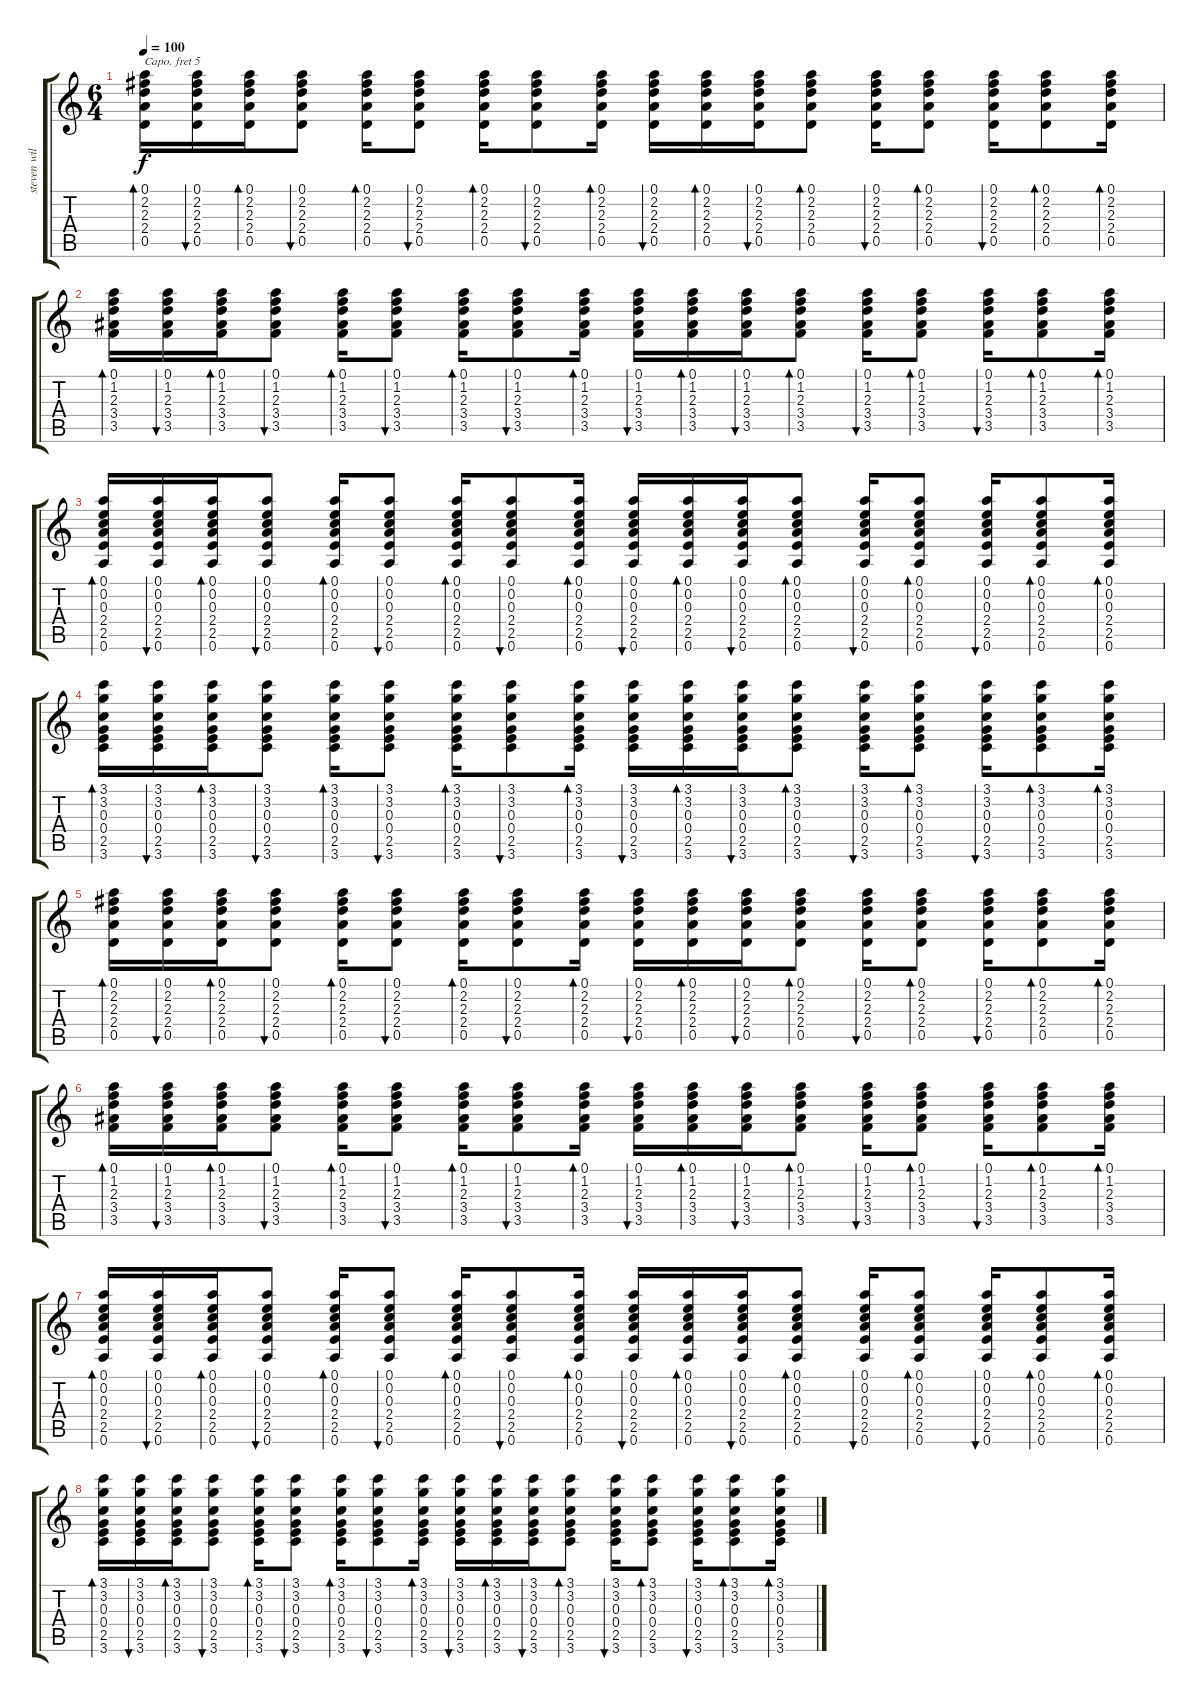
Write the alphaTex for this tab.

\track ("steven wilson" "steven wil") {instrument acousticguitarsteel}
\staff {score tabs}
\capo 5
\tuning (E4 B3 G3 D3 A2 E2) {hide}
\ts (6 4)
\tempo 100
\clef g2
\ks c
(0.1 2.2 2.3 2.4 0.5).16{bd 30 dy f volume 13} (0.1 2.2 2.3 2.4 0.5).16{bu 30} (0.1 2.2 2.3 2.4 0.5).16{bd 30} (0.1 2.2 2.3 2.4 0.5).8{bu 30} (0.1 2.2 2.3 2.4 0.5).16{bd 30} (0.1 2.2 2.3 2.4 0.5).8{bu 30} (0.1 2.2 2.3 2.4 0.5).16{bd 30} (0.1 2.2 2.3 2.4 0.5).8{bu 30} (0.1 2.2 2.3 2.4 0.5).16{bd 30} (0.1 2.2 2.3 2.4 0.5).16{bu 30} (0.1 2.2 2.3 2.4 0.5).16{bd 30} (0.1 2.2 2.3 2.4 0.5).16{bu 30} (0.1 2.2 2.3 2.4 0.5).8{bd 30} (0.1 2.2 2.3 2.4 0.5).16{bu 30} (0.1 2.2 2.3 2.4 0.5).8{bd 30} (0.1 2.2 2.3 2.4 0.5).16{bu 30} (0.1 2.2 2.3 2.4 0.5).8{bd 60} (0.1 2.2 2.3 2.4 0.5).16{bd 30} |
(0.1 1.2 2.3 3.4 3.5).16{bd 30} (0.1 1.2 2.3 3.4 3.5).16{bu 30} (0.1 1.2 2.3 3.4 3.5).16{bd 30} (0.1 1.2 2.3 3.4 3.5).8{bu 30} (0.1 1.2 2.3 3.4 3.5).16{bd 30} (0.1 1.2 2.3 3.4 3.5).8{bu 30} (0.1 1.2 2.3 3.4 3.5).16{bd 30} (0.1 1.2 2.3 3.4 3.5).8{bu 30} (0.1 1.2 2.3 3.4 3.5).16{bd 30} (0.1 1.2 2.3 3.4 3.5).16{bu 30} (0.1 1.2 2.3 3.4 3.5).16{bd 30} (0.1 1.2 2.3 3.4 3.5).16{bu 30} (0.1 1.2 2.3 3.4 3.5).8{bd 30} (0.1 1.2 2.3 3.4 3.5).16{bu 30} (0.1 1.2 2.3 3.4 3.5).8{bd 30} (0.1 1.2 2.3 3.4 3.5).16{bu 30} (0.1 1.2 2.3 3.4 3.5).8{bd 60} (0.1 1.2 2.3 3.4 3.5).16{bd 30} |
(0.1 0.2 0.3 2.4 2.5 0.6).16{bd 30} (0.1 0.2 0.3 2.4 2.5 0.6).16{bu 30} (0.1 0.2 0.3 2.4 2.5 0.6).16{bd 30} (0.1 0.2 0.3 2.4 2.5 0.6).8{bu 30} (0.1 0.2 0.3 2.4 2.5 0.6).16{bd 30} (0.1 0.2 0.3 2.4 2.5 0.6).8{bu 30} (0.1 0.2 0.3 2.4 2.5 0.6).16{bd 30} (0.1 0.2 0.3 2.4 2.5 0.6).8{bu 30} (0.1 0.2 0.3 2.4 2.5 0.6).16{bd 30} (0.1 0.2 0.3 2.4 2.5 0.6).16{bu 30} (0.1 0.2 0.3 2.4 2.5 0.6).16{bd 30} (0.1 0.2 0.3 2.4 2.5 0.6).16{bu 30} (0.1 0.2 0.3 2.4 2.5 0.6).8{bd 30} (0.1 0.2 0.3 2.4 2.5 0.6).16{bu 30} (0.1 0.2 0.3 2.4 2.5 0.6).8{bd 30} (0.1 0.2 0.3 2.4 2.5 0.6).16{bu 30} (0.1 0.2 0.3 2.4 2.5 0.6).8{bd 60} (0.1 0.2 0.3 2.4 2.5 0.6).16{bd 30} |
(3.1 3.2 0.3 0.4 2.5 3.6).16{bd 30} (3.1 3.2 0.3 0.4 2.5 3.6).16{bu 30} (3.1 3.2 0.3 0.4 2.5 3.6).16{bd 30} (3.1 3.2 0.3 0.4 2.5 3.6).8{bu 30} (3.1 3.2 0.3 0.4 2.5 3.6).16{bd 30} (3.1 3.2 0.3 0.4 2.5 3.6).8{bu 30} (3.1 3.2 0.3 0.4 2.5 3.6).16{bd 30} (3.1 3.2 0.3 0.4 2.5 3.6).8{bu 30} (3.1 3.2 0.3 0.4 2.5 3.6).16{bd 30} (3.1 3.2 0.3 0.4 2.5 3.6).16{bu 30} (3.1 3.2 0.3 0.4 2.5 3.6).16{bd 30} (3.1 3.2 0.3 0.4 2.5 3.6).16{bu 30} (3.1 3.2 0.3 0.4 2.5 3.6).8{bd 30} (3.1 3.2 0.3 0.4 2.5 3.6).16{bu 30} (3.1 3.2 0.3 0.4 2.5 3.6).8{bd 30} (3.1 3.2 0.3 0.4 2.5 3.6).16{bu 30} (3.1 3.2 0.3 0.4 2.5 3.6).8{bd 60} (3.1 3.2 0.3 0.4 2.5 3.6).16{bd 30} |
(0.1 2.2 2.3 2.4 0.5).16{bd 30 volume 11} (0.1 2.2 2.3 2.4 0.5).16{bu 30} (0.1 2.2 2.3 2.4 0.5).16{bd 30} (0.1 2.2 2.3 2.4 0.5).8{bu 30} (0.1 2.2 2.3 2.4 0.5).16{bd 30} (0.1 2.2 2.3 2.4 0.5).8{bu 30} (0.1 2.2 2.3 2.4 0.5).16{bd 30} (0.1 2.2 2.3 2.4 0.5).8{bu 30} (0.1 2.2 2.3 2.4 0.5).16{bd 30} (0.1 2.2 2.3 2.4 0.5).16{bu 30} (0.1 2.2 2.3 2.4 0.5).16{bd 30} (0.1 2.2 2.3 2.4 0.5).16{bu 30} (0.1 2.2 2.3 2.4 0.5).8{bd 30} (0.1 2.2 2.3 2.4 0.5).16{bu 30} (0.1 2.2 2.3 2.4 0.5).8{bd 30} (0.1 2.2 2.3 2.4 0.5).16{bu 30} (0.1 2.2 2.3 2.4 0.5).8{bd 60} (0.1 2.2 2.3 2.4 0.5).16{bd 30} |
(0.1 1.2 2.3 3.4 3.5).16{bd 30} (0.1 1.2 2.3 3.4 3.5).16{bu 30} (0.1 1.2 2.3 3.4 3.5).16{bd 30} (0.1 1.2 2.3 3.4 3.5).8{bu 30} (0.1 1.2 2.3 3.4 3.5).16{bd 30} (0.1 1.2 2.3 3.4 3.5).8{bu 30} (0.1 1.2 2.3 3.4 3.5).16{bd 30} (0.1 1.2 2.3 3.4 3.5).8{bu 30} (0.1 1.2 2.3 3.4 3.5).16{bd 30} (0.1 1.2 2.3 3.4 3.5).16{bu 30} (0.1 1.2 2.3 3.4 3.5).16{bd 30} (0.1 1.2 2.3 3.4 3.5).16{bu 30} (0.1 1.2 2.3 3.4 3.5).8{bd 30} (0.1 1.2 2.3 3.4 3.5).16{bu 30} (0.1 1.2 2.3 3.4 3.5).8{bd 30} (0.1 1.2 2.3 3.4 3.5).16{bu 30} (0.1 1.2 2.3 3.4 3.5).8{bd 60} (0.1 1.2 2.3 3.4 3.5).16{bd 30} |
(0.1 0.2 0.3 2.4 2.5 0.6).16{bd 30} (0.1 0.2 0.3 2.4 2.5 0.6).16{bu 30} (0.1 0.2 0.3 2.4 2.5 0.6).16{bd 30} (0.1 0.2 0.3 2.4 2.5 0.6).8{bu 30} (0.1 0.2 0.3 2.4 2.5 0.6).16{bd 30} (0.1 0.2 0.3 2.4 2.5 0.6).8{bu 30} (0.1 0.2 0.3 2.4 2.5 0.6).16{bd 30} (0.1 0.2 0.3 2.4 2.5 0.6).8{bu 30} (0.1 0.2 0.3 2.4 2.5 0.6).16{bd 30} (0.1 0.2 0.3 2.4 2.5 0.6).16{bu 30} (0.1 0.2 0.3 2.4 2.5 0.6).16{bd 30} (0.1 0.2 0.3 2.4 2.5 0.6).16{bu 30} (0.1 0.2 0.3 2.4 2.5 0.6).8{bd 30} (0.1 0.2 0.3 2.4 2.5 0.6).16{bu 30} (0.1 0.2 0.3 2.4 2.5 0.6).8{bd 30} (0.1 0.2 0.3 2.4 2.5 0.6).16{bu 30} (0.1 0.2 0.3 2.4 2.5 0.6).8{bd 60} (0.1 0.2 0.3 2.4 2.5 0.6).16{bd 30} |
(3.1 3.2 0.3 0.4 2.5 3.6).16{bd 30} (3.1 3.2 0.3 0.4 2.5 3.6).16{bu 30} (3.1 3.2 0.3 0.4 2.5 3.6).16{bd 30} (3.1 3.2 0.3 0.4 2.5 3.6).8{bu 30} (3.1 3.2 0.3 0.4 2.5 3.6).16{bd 30} (3.1 3.2 0.3 0.4 2.5 3.6).8{bu 30} (3.1 3.2 0.3 0.4 2.5 3.6).16{bd 30} (3.1 3.2 0.3 0.4 2.5 3.6).8{bu 30} (3.1 3.2 0.3 0.4 2.5 3.6).16{bd 30} (3.1 3.2 0.3 0.4 2.5 3.6).16{bu 30} (3.1 3.2 0.3 0.4 2.5 3.6).16{bd 30} (3.1 3.2 0.3 0.4 2.5 3.6).16{bu 30} (3.1 3.2 0.3 0.4 2.5 3.6).8{bd 30} (3.1 3.2 0.3 0.4 2.5 3.6).16{bu 30} (3.1 3.2 0.3 0.4 2.5 3.6).8{bd 30} (3.1 3.2 0.3 0.4 2.5 3.6).16{bu 30} (3.1 3.2 0.3 0.4 2.5 3.6).8{bd 60} (3.1 3.2 0.3 0.4 2.5 3.6).16{bd 30}
